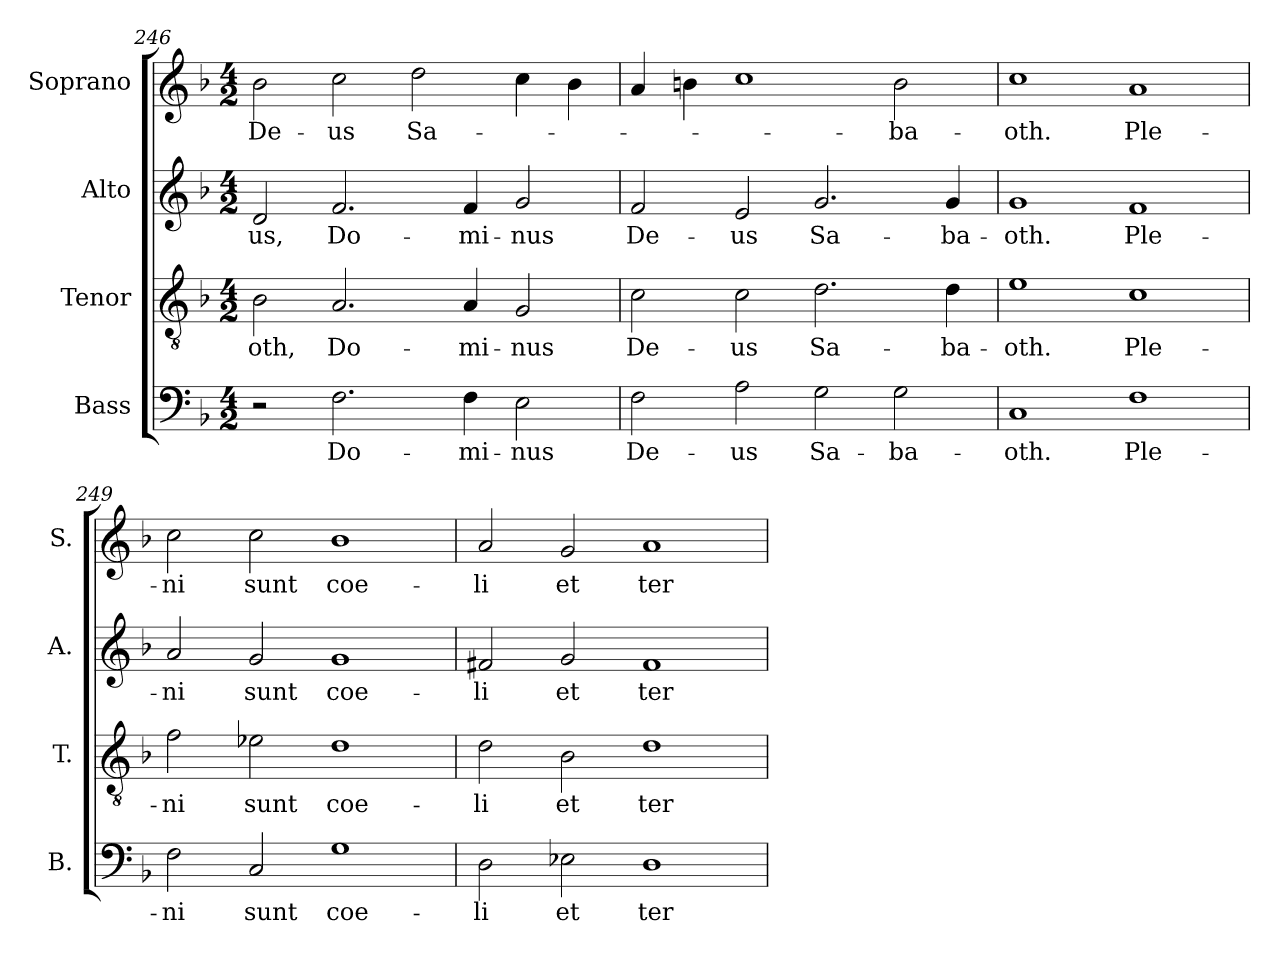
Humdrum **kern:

**kern	**text	**kern	**text	**kern	**text	**kern	**text
*part4	*part4	*part3	*part3	*part2	*part2	*part1	*part1
*staff4	*staff4	*staff3	*staff3	*staff2	*staff2	*staff1	*staff1
*I"Bass	*	*I"Tenor	*	*I"Alto	*	*I"Soprano	*
*I'B.	*	*I'T.	*	*I'A.	*	*I'S.	*
*clefF4	*	*clefGv2	*	*clefG2	*	*clefG2	*
*	*	*ITrd7c12	*	*	*	*	*
*k[b-]	*	*k[b-]	*	*k[b-]	*	*k[b-]	*
*F:	*	*F:	*	*F:	*	*F:	*
*M4/2	*	*M4/2	*	*M4/2	*	*M4/2	*
=246	=246	=246	=246	=246	=246	=246	=246
!	!	!	!LO:LY:b:color=#000000	!	!	!	!
!	!	!	!	!	!LO:LY:b:color=#000000	!	!
!	!	!	!	!	!	!	!LO:LY:b:color=#000000
2r	.	2BB-i\	-oth,	2di/	-us,	2b-i\	De-
!	!LO:LY:b:color=#000000	!	!	!	!	!	!
!	!	!	!LO:LY:b:color=#000000	!	!	!	!
!	!	!	!	!	!LO:LY:b:color=#000000	!	!
!	!	!	!	!	!	!	!LO:LY:b:color=#000000
2.Fi\	Do-	2.AAi/	Do-	2.fi/	Do-	2cci\	-us
!	!	!	!	!	!	!	!LO:LY:b:color=#000000
.	.	.	.	.	.	2ddi\	Sa-
!	!LO:LY:b:color=#000000	!	!	!	!	!	!
!	!	!	!LO:LY:b:color=#000000	!	!	!	!
!	!	!	!	!	!LO:LY:b:color=#000000	!	!
4Fi\	-mi-	4AAi/	-mi-	4fi/	-mi-	.	.
!	!LO:LY:b:color=#000000	!	!	!	!	!	!
!	!	!	!LO:LY:b:color=#000000	!	!	!	!
!	!	!	!	!	!LO:LY:b:color=#000000	!	!
2Ei\	-nus	2GGi/	-nus	2gi/	-nus	4cci\	.
.	.	.	.	.	.	4b-i\	.
=247	=247	=247	=247	=247	=247	=247	=247
!	!LO:LY:b:color=#000000	!	!	!	!	!	!
!	!	!	!LO:LY:b:color=#000000	!	!	!	!
!	!	!	!	!	!LO:LY:b:color=#000000	!	!
2Fi\	De-	2Ci\	De-	2fi/	De-	4ai/	.
.	.	.	.	.	.	4bni\	.
!	!LO:LY:b:color=#000000	!	!	!	!	!	!
!	!	!	!LO:LY:b:color=#000000	!	!	!	!
!	!	!	!	!	!LO:LY:b:color=#000000	!	!
2Ai\	-us	2Ci\	-us	2ei/	-us	1cci	.
!	!LO:LY:b:color=#000000	!	!	!	!	!	!
!	!	!	!LO:LY:b:color=#000000	!	!	!	!
!	!	!	!	!	!LO:LY:b:color=#000000	!	!
2Gi\	Sa-	2.Di\	Sa-	2.gi/	Sa-	.	.
!	!LO:LY:b:color=#000000	!	!	!	!	!	!
!	!	!	!	!	!	!	!LO:LY:b:color=#000000
2Gi\	-ba-	.	.	.	.	2bi\	-ba-
!	!	!	!LO:LY:b:color=#000000	!	!	!	!
!	!	!	!	!	!LO:LY:b:color=#000000	!	!
.	.	4Di\	-ba-	4gi/	-ba-	.	.
=248	=248	=248	=248	=248	=248	=248	=248
!	!LO:LY:b:color=#000000	!	!	!	!	!	!
!	!	!	!LO:LY:b:color=#000000	!	!	!	!
!	!	!	!	!	!LO:LY:b:color=#000000	!	!
!	!	!	!	!	!	!	!LO:LY:b:color=#000000
1Ci	-oth.	1Ei	-oth.	1gi	-oth.	1cci	-oth.
!	!LO:LY:b:color=#000000	!	!	!	!	!	!
!	!	!	!LO:LY:b:color=#000000	!	!	!	!
!	!	!	!	!	!LO:LY:b:color=#000000	!	!
!	!	!	!	!	!	!	!LO:LY:b:color=#000000
1Fi	Ple-	1Ci	Ple-	1fi	Ple-	1ai	Ple-
=249	=249	=249	=249	=249	=249	=249	=249
!	!LO:LY:b:color=#000000	!	!	!	!	!	!
!	!	!	!LO:LY:b:color=#000000	!	!	!	!
!	!	!	!	!	!LO:LY:b:color=#000000	!	!
!	!	!	!	!	!	!	!LO:LY:b:color=#000000
2Fi\	-ni	2Fi\	-ni	2ai/	-ni	2cci\	-ni
!	!LO:LY:b:color=#000000	!	!	!	!	!	!
!	!	!	!LO:LY:b:color=#000000	!	!	!	!
!	!	!	!	!	!LO:LY:b:color=#000000	!	!
!	!	!	!	!	!	!	!LO:LY:b:color=#000000
2Ci/	sunt	2E-Xi\	sunt	2gi/	sunt	2cci\	sunt
!	!LO:LY:b:color=#000000	!	!	!	!	!	!
!	!	!	!LO:LY:b:color=#000000	!	!	!	!
!	!	!	!	!	!LO:LY:b:color=#000000	!	!
!	!	!	!	!	!	!	!LO:LY:b:color=#000000
1Gi	coe-	1Di	coe-	1gi	coe-	1b-i	coe-
=250	=250	=250	=250	=250	=250	=250	=250
!	!LO:LY:b:color=#000000	!	!	!	!	!	!
!	!	!	!LO:LY:b:color=#000000	!	!	!	!
!	!	!	!	!	!LO:LY:b:color=#000000	!	!
!	!	!	!	!	!	!	!LO:LY:b:color=#000000
2Di\	-li	2Di\	-li	2f#Xi/	-li	2ai/	-li
!	!LO:LY:b:color=#000000	!	!	!	!	!	!
!	!	!	!LO:LY:b:color=#000000	!	!	!	!
!	!	!	!	!	!LO:LY:b:color=#000000	!	!
!	!	!	!	!	!	!	!LO:LY:b:color=#000000
2E-Xi\	et	2BB-i\	et	2gi/	et	2gi/	et
!	!LO:LY:b:color=#000000	!	!	!	!	!	!
!	!	!	!LO:LY:b:color=#000000	!	!	!	!
!	!	!	!	!	!LO:LY:b:color=#000000	!	!
!	!	!	!	!	!	!	!LO:LY:b:color=#000000
1Di	ter-	1Di	ter-	1f#i	ter-	1ai	ter-
=	=	=	=	=	=	=	=
*-	*-	*-	*-	*-	*-	*-	*-
